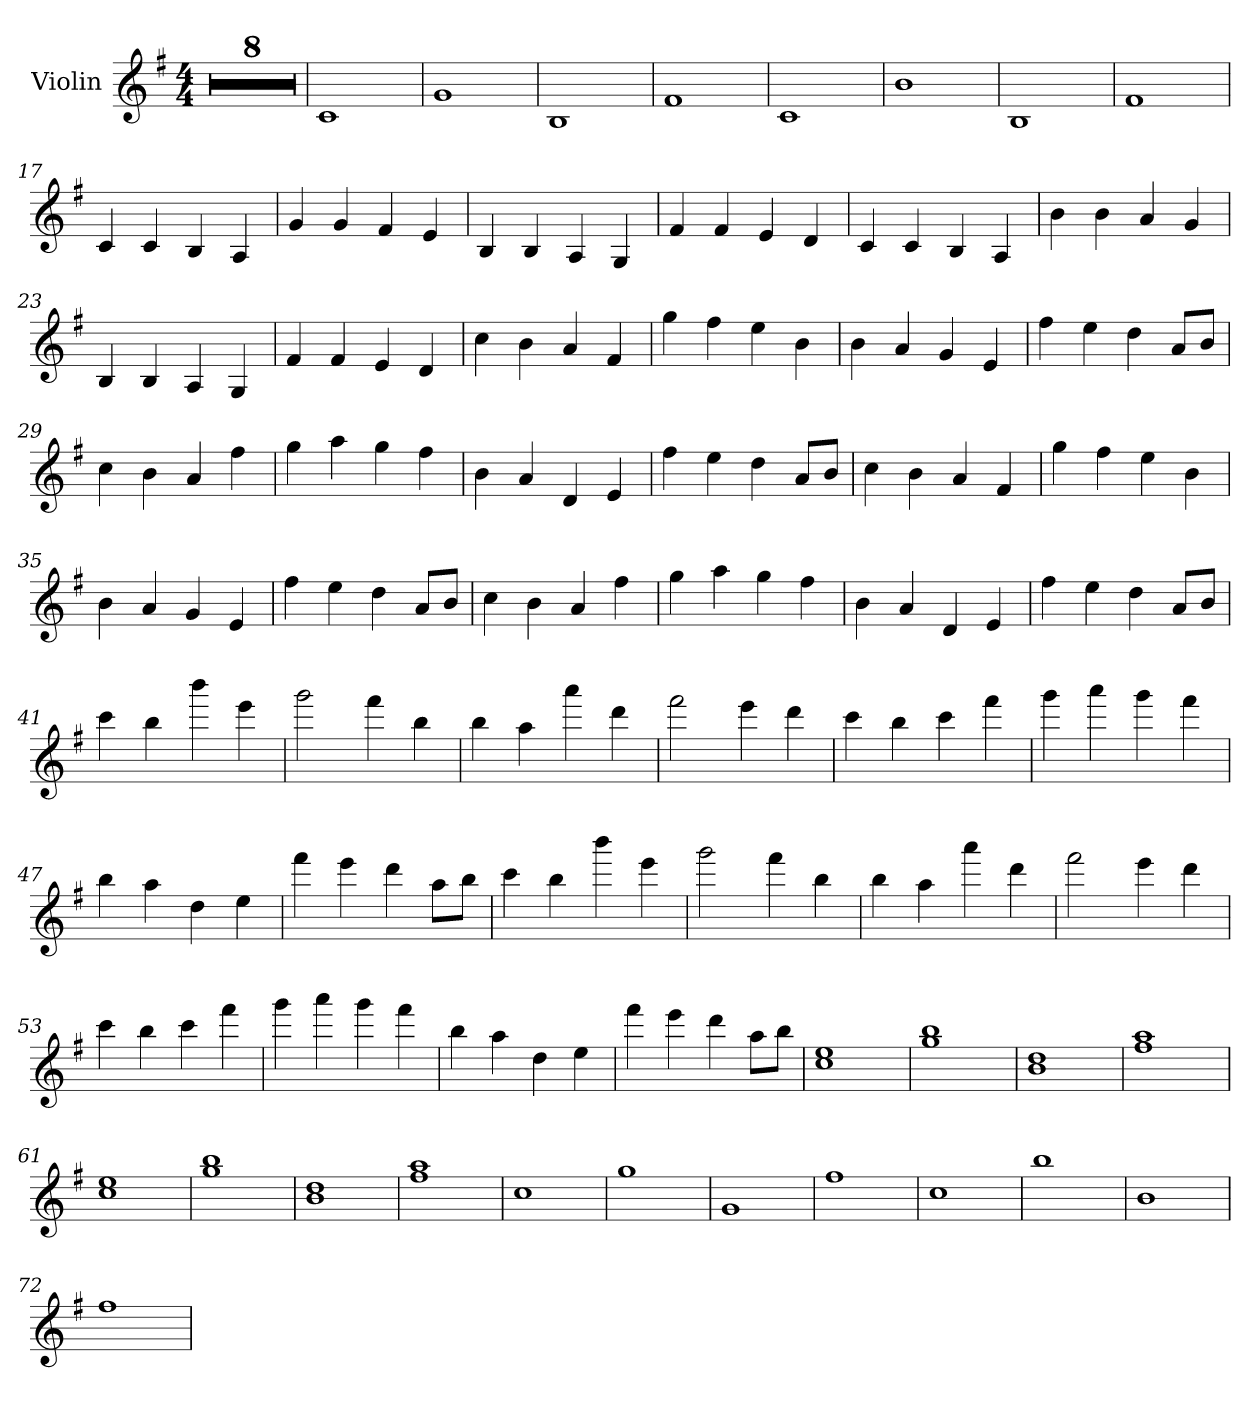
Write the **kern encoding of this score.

**kern
*part1
*staff1
*I"Violin
*clefG2
*k[f#]
*M4/4
*MM70
=1
1r
=2
1r
=3
1r
=4
1r
=5
1r
=6
1r
=7
1r
=8
1r
=9
1c
=10
1g
=11
1B
=12
1f#
=13
1c
=14
1b
=15
1B
=16
1f#
!!LO:LB:g=z
=17
4c/
4c/
4B/
4A/
=18
4g/
4g/
4f#/
4e/
=19
4B/
4B/
4A/
4G/
=20
4f#/
4f#/
4e/
4d/
=21
4c/
4c/
4B/
4A/
=22
4b\
4b\
4a/
4g/
=23
4B/
4B/
4A/
4G/
=24
4f#/
4f#/
4e/
4d/
!!LO:LB:g=z
=25
4cc\
4b\
4a/
4f#/
=26
4gg\
4ff#\
4ee\
4b\
=27
4b\
4a/
4g/
4e/
=28
4ff#\
4ee\
4dd\
8a/L
8b/J
=29
4cc\
4b\
4a/
4ff#\
=30
4gg\
4aa\
4gg\
4ff#\
=31
4b\
4a/
4d/
4e/
=32
4ff#\
4ee\
4dd\
8a/L
8b/J
!!LO:LB:g=z
=33
4cc\
4b\
4a/
4f#/
=34
4gg\
4ff#\
4ee\
4b\
=35
4b\
4a/
4g/
4e/
=36
4ff#\
4ee\
4dd\
8a/L
8b/J
=37
4cc\
4b\
4a/
4ff#\
=38
4gg\
4aa\
4gg\
4ff#\
=39
4b\
4a/
4d/
4e/
=40
4ff#\
4ee\
4dd\
8a/L
8b/J
!!LO:LB:g=z
=41
4ccc\
4bb\
4bbb\
4eee\
=42
2ggg\
4fff#\
4bb\
=43
4bb\
4aa\
4aaa\
4ddd\
=44
2fff#\
4eee\
4ddd\
=45
4ccc\
4bb\
4ccc\
4fff#\
=46
4ggg\
4aaa\
4ggg\
4fff#\
=47
4bb\
4aa\
4dd\
4ee\
!!LO:LB:g=z
=48
4fff#\
4eee\
4ddd\
8aa\L
8bb\J
=49
4ccc\
4bb\
4bbb\
4eee\
=50
2ggg\
4fff#\
4bb\
=51
4bb\
4aa\
4aaa\
4ddd\
=52
2fff#\
4eee\
4ddd\
=53
4ccc\
4bb\
4ccc\
4fff#\
=54
4ggg\
4aaa\
4ggg\
4fff#\
!!LO:LB:g=z
=55
4bb\
4aa\
4dd\
4ee\
=56
4fff#\
4eee\
4ddd\
8aa\L
8bb\J
=57
1cc 1ee
=58
1gg 1bb
=59
1b 1dd
=60
1ff# 1aa
=61
1cc 1ee
=62
1gg 1bb
=63
1b 1dd
=64
1ff# 1aa
=65
1cc
=66
1gg
=67
1g
=68
1ff#
!!LO:LB:g=z
=69
1cc
=70
1bb
=71
1b
=72
1ff#
=
*-
